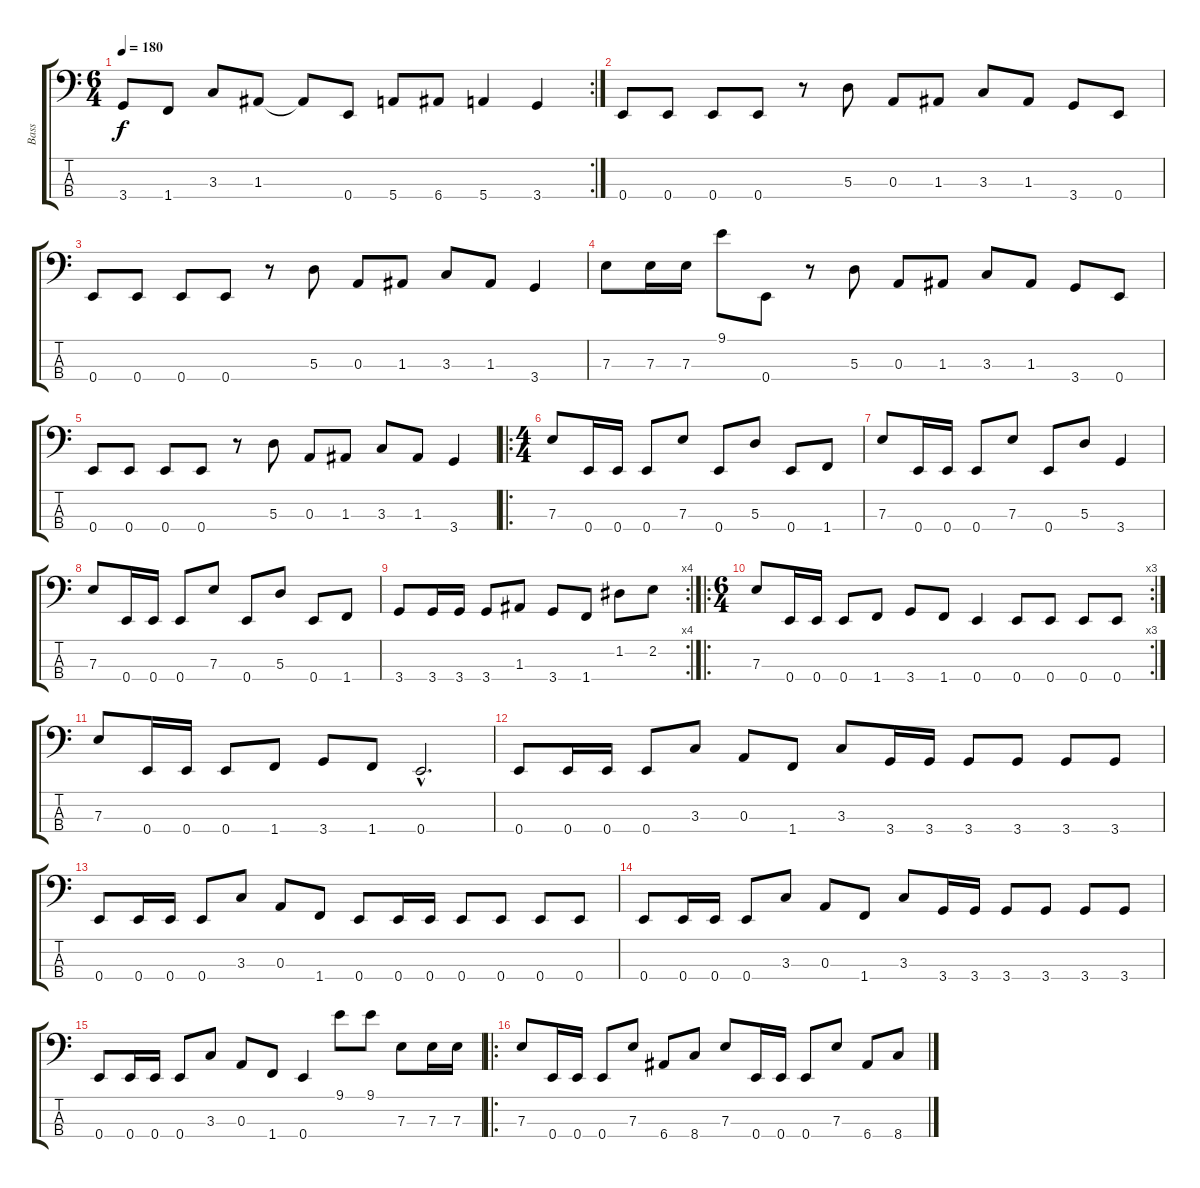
\track ("Bass" "Bass") {instrument electricbassfinger}
\staff {score tabs}
\tuning (G2 D2 A1 E1) {hide}
\rc 2
\ts (6 4)
\tempo 180
\clef f4
\ks c
3.4.8{dy f} 1.4.8 3.3.8 1.3.8 1.3{t}.8 0.4.8 5.4.8 6.4.8 5.4.4 3.4.4 |
0.4.8 0.4.8 0.4.8 0.4.8 r.8 5.3.8 0.3.8 1.3.8 3.3.8 1.3.8 3.4.8 0.4.8 |
0.4.8 0.4.8 0.4.8 0.4.8 r.8 5.3.8 0.3.8 1.3.8 3.3.8 1.3.8 3.4.4 |
7.3.8 7.3.16 7.3.16 9.1.8 0.4.8 r.8 5.3.8 0.3.8 1.3.8 3.3.8 1.3.8 3.4.8 0.4.8 |
0.4.8 0.4.8 0.4.8 0.4.8 r.8 5.3.8 0.3.8 1.3.8 3.3.8 1.3.8 3.4.4 |
\ro
\ts (4 4)
7.3.8 0.4.16 0.4.16 0.4.8 7.3.8 0.4.8 5.3.8 0.4.8 1.4.8 |
7.3.8 0.4.16 0.4.16 0.4.8 7.3.8 0.4.8 5.3.8 3.4.4 |
7.3.8 0.4.16 0.4.16 0.4.8 7.3.8 0.4.8 5.3.8 0.4.8 1.4.8 |
\rc 4
3.4.8 3.4.16 3.4.16 3.4.8 1.3.8 3.4.8 1.4.8 1.2.8 2.2.8 |
\ro
\rc 3
\ts (6 4)
7.3.8 0.4.16 0.4.16 0.4.8 1.4.8 3.4.8 1.4.8 0.4.4 0.4.8 0.4.8 0.4.8 0.4.8 |
7.3.8 0.4.16 0.4.16 0.4.8 1.4.8 3.4.8 1.4.8 0.4{hac}.2{d} |
0.4.8 0.4.16 0.4.16 0.4.8 3.3.8 0.3.8 1.4.8 3.3.8 3.4.16 3.4.16 3.4.8 3.4.8 3.4.8 3.4.8 |
0.4.8 0.4.16 0.4.16 0.4.8 3.3.8 0.3.8 1.4.8 0.4.8 0.4.16 0.4.16 0.4.8 0.4.8 0.4.8 0.4.8 |
0.4.8 0.4.16 0.4.16 0.4.8 3.3.8 0.3.8 1.4.8 3.3.8 3.4.16 3.4.16 3.4.8 3.4.8 3.4.8 3.4.8 |
0.4.8 0.4.16 0.4.16 0.4.8 3.3.8 0.3.8 1.4.8 0.4.4 9.1.8 9.1.8 7.3.8 7.3.16 7.3.16 |
\ro
7.3.8 0.4.16 0.4.16 0.4.8 7.3.8 6.4.8 8.4.8 7.3.8 0.4.16 0.4.16 0.4.8 7.3.8 6.4.8 8.4.8
